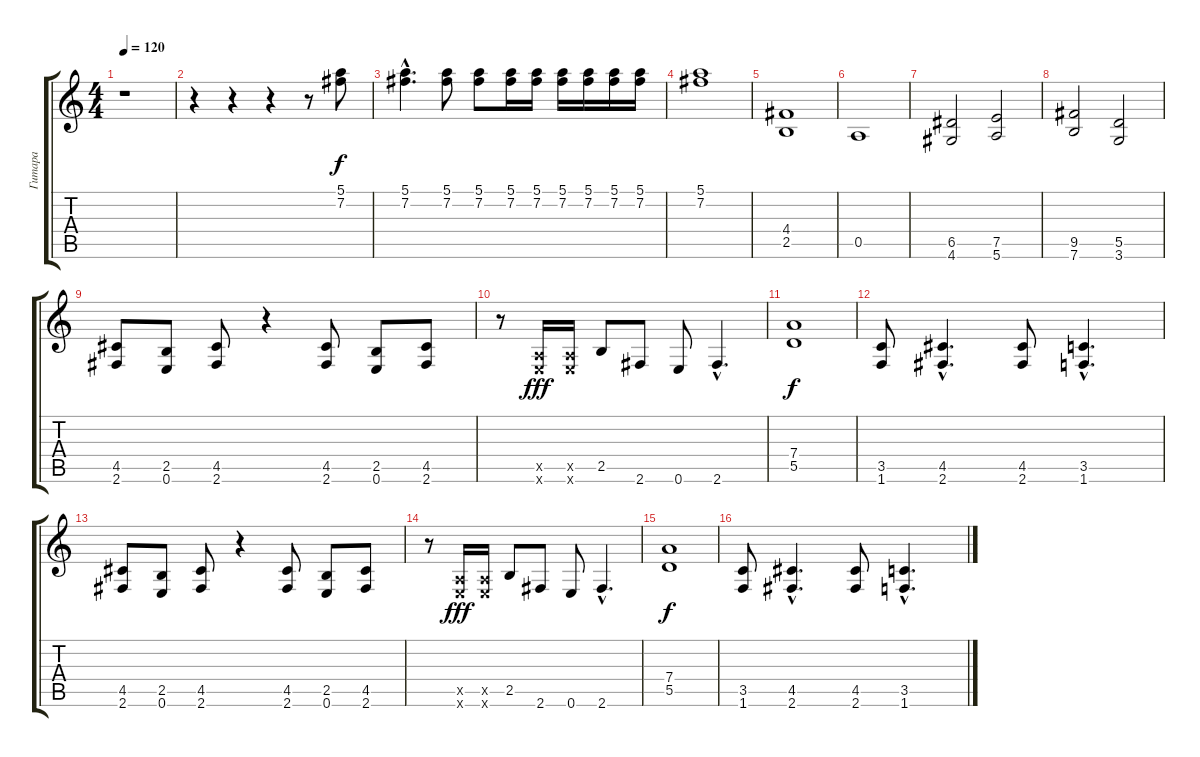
\track ("Гитара" "Гитара") {instrument overdrivenguitar}
\staff {score tabs}
\tuning (E4 B3 G3 D3 A2 E2) {hide}
\ts (4 4)
\tempo 120
\clef g2
\ks c
r.1{dy f} |
r.4 r.4 r.4 r.8 (5.1 7.2).8 |
(5.1{hac} 7.2{hac}).4{d} (5.1 7.2).8 (5.1 7.2).8 (5.1 7.2).16 (5.1 7.2).16 (5.1 7.2).16 (5.1 7.2).16 (5.1 7.2).16 (5.1 7.2).16 |
(5.1 7.2).1 |
(4.4 2.5).1 |
0.5.1 |
(6.5 4.6).2 (7.5 5.6).2 |
(9.5 7.6).2 (5.5 3.6).2 |
(4.5 2.6).8 (2.5 0.6).8 (4.5 2.6).8 r.4 (4.5 2.6).8 (2.5 0.6).8 (4.5 2.6).8 |
r.8 (0.5{x} 0.6{x}).16{dy fff} (0.5{x} 0.6{x}).16 2.5.8 2.6.8 0.6.8 2.6{hac}.4{d} |
(7.4 5.5).1{dy f} |
(3.5 1.6).8 (4.5{hac} 2.6{hac}).4{d} (4.5 2.6).8 (3.5{hac} 1.6{hac}).4{d} |
(4.5 2.6).8 (2.5 0.6).8 (4.5 2.6).8 r.4 (4.5 2.6).8 (2.5 0.6).8 (4.5 2.6).8 |
r.8 (0.5{x} 0.6{x}).16{dy fff} (0.5{x} 0.6{x}).16 2.5.8 2.6.8 0.6.8 2.6{hac}.4{d} |
(7.4 5.5).1{dy f} |
(3.5 1.6).8 (4.5{hac} 2.6{hac}).4{d} (4.5 2.6).8 (3.5{hac} 1.6{hac}).4{d}
